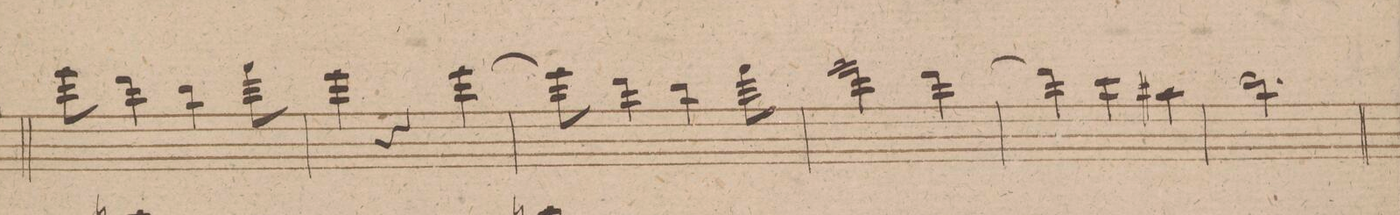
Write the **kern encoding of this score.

**kern	**dynam
*I"Flauto 1mo	*
*clefG2	*
*k[f#c#g#d#]	*
*M3/4	*
8eee	.
4ddd#	.
4bb	.
8fff#	.
=98	=98
4eee	.
4r	.
[4eee	.
=99	=99
8eee]	.
4ddd#	.
4bb	.
8fff#	.
=100	=100
2eee	.
[4ddd#	.
=101	=101
4ddd#]	.
4ccc#	.
4aa#X	.
=102	=102
2.bb	.
=103	=103
*-	*-
